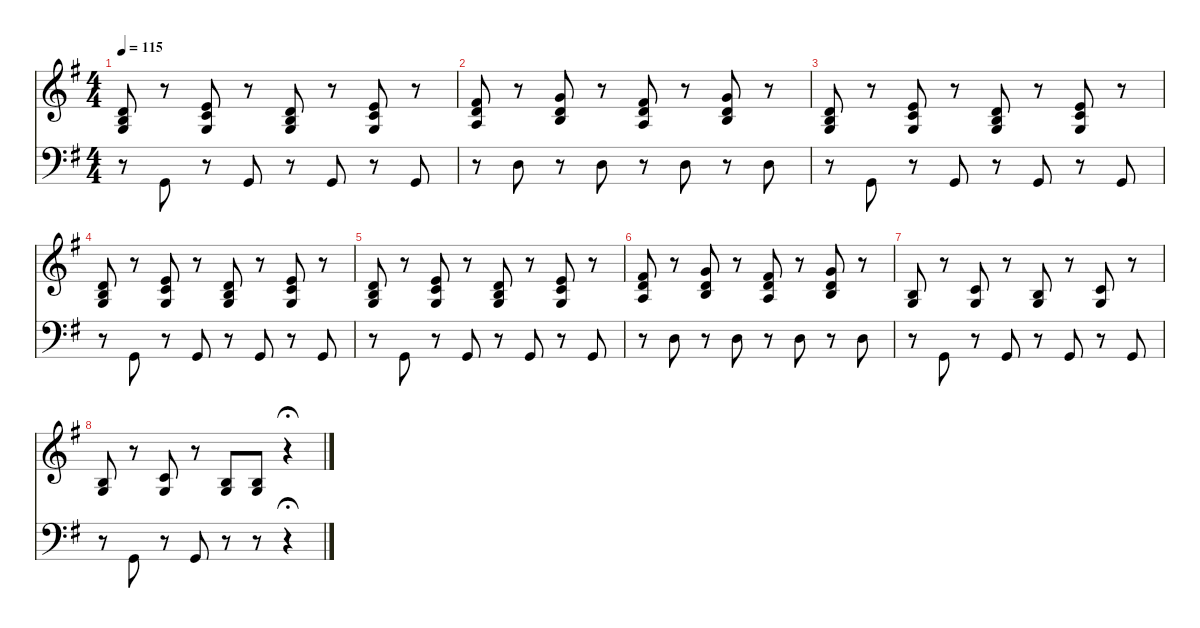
\defaultSystemsLayout 8
\hideDynamics
\bracketExtendMode nobrackets
\singleTrackTrackNamePolicy hidden
\multiTrackTrackNamePolicy hidden
\otherSystemsTrackNameOrientation horizontal
\track ("Piano" "pno.") {defaultSystemsLayout 8 instrument acousticgrandpiano}
\staff {score}
\tuning (E4 B3 G3 D3 A2 E2)
\ts (4 4)
\tempo 115
\clef g2
\ks g
(7.3{acc forcenatural} 0.2{acc forcenatural} 5.4{acc forcenatural}).8{dy f beam Up} r.8{beam Up} (0.1{acc forcenatural} 1.2{acc forcenatural} 0.3{acc forcenatural}).8{beam Up} r.8{beam Up} (7.3{acc forcenatural} 0.2{acc forcenatural} 5.4{acc forcenatural}).8{beam Up} r.8{beam Up} (0.1{acc forcenatural} 1.2{acc forcenatural} 0.3{acc forcenatural}).8{beam Up} r.8{beam Up} |
(2.1{acc #} 3.2{acc forcenatural} 2.3{acc forcenatural}).8{beam Up} r.8{beam Up} (12.3{acc forcenatural} 12.4{acc forcenatural} 0.2{acc forcenatural}).8{beam Up} r.8{beam Up} (7.2{acc #} 7.3{acc forcenatural} 7.4{acc forcenatural}).8{beam Up} r.8{beam Up} (12.3{acc forcenatural} 12.4{acc forcenatural} 0.2{acc forcenatural}).8{beam Up} r.8{beam Up} |
(7.3{acc forcenatural} 0.2{acc forcenatural} 5.4{acc forcenatural}).8{beam Up} r.8{beam Up} (0.1{acc forcenatural} 1.2{acc forcenatural} 0.3{acc forcenatural}).8{beam Up} r.8{beam Up} (7.3{acc forcenatural} 0.2{acc forcenatural} 5.4{acc forcenatural}).8{beam Up} r.8{beam Up} (0.1{acc forcenatural} 1.2{acc forcenatural} 0.3{acc forcenatural}).8{beam Up} r.8{beam Up} |
(7.3{acc forcenatural} 0.2{acc forcenatural} 5.4{acc forcenatural}).8{beam Up} r.8{beam Up} (0.1{acc forcenatural} 1.2{acc forcenatural} 0.3{acc forcenatural}).8{beam Up} r.8{beam Up} (7.3{acc forcenatural} 0.2{acc forcenatural} 5.4{acc forcenatural}).8{beam Up} r.8{beam Up} (0.1{acc forcenatural} 1.2{acc forcenatural} 0.3{acc forcenatural}).8{beam Up} r.8{beam Up} |
(7.3{acc forcenatural} 0.2{acc forcenatural} 5.4{acc forcenatural}).8{beam Up} r.8{beam Up} (0.1{acc forcenatural} 1.2{acc forcenatural} 0.3{acc forcenatural}).8{beam Up} r.8{beam Up} (7.3{acc forcenatural} 0.2{acc forcenatural} 5.4{acc forcenatural}).8{beam Up} r.8{beam Up} (0.1{acc forcenatural} 1.2{acc forcenatural} 0.3{acc forcenatural}).8{beam Up} r.8{beam Up} |
(2.1{acc #} 3.2{acc forcenatural} 2.3{acc forcenatural}).8{beam Up} r.8{beam Up} (12.3{acc forcenatural} 12.4{acc forcenatural} 0.2{acc forcenatural}).8{beam Up} r.8{beam Up} (7.2{acc #} 7.3{acc forcenatural} 7.4{acc forcenatural}).8{beam Up} r.8{beam Up} (12.3{acc forcenatural} 12.4{acc forcenatural} 0.2{acc forcenatural}).8{beam Up} r.8{beam Up} |
(0.2{acc forcenatural} 0.3{acc forcenatural}).8{beam Up} r.8{beam Up} (1.2{acc forcenatural} 0.3{acc forcenatural}).8{beam Up} r.8{beam Up} (0.2{acc forcenatural} 0.3{acc forcenatural}).8{beam Up} r.8{beam Up} (1.2{acc forcenatural} 0.3{acc forcenatural}).8{beam Up} r.8{beam Up} |
(0.2{acc forcenatural} 0.3{acc forcenatural}).8{beam Up} r.8{beam Up} (1.2{acc forcenatural} 0.3{acc forcenatural}).8{beam Up} r.8{beam Up} (0.2{acc forcenatural} 0.3{acc forcenatural}).8{beam Up} (0.2{acc forcenatural} 0.3{acc forcenatural}).8{beam Up} r.4{fermata (medium 1) beam Up}
\staff {score}
\tuning (G2 D2 A1 E1 B0)
\clef f4
\ottava regular
\simile none
\ks g
r.8{dy f beam Down} 0.1{acc forcenatural}.8{beam Up} r.8{beam Up} 0.1{acc forcenatural}.8{beam Up} r.8{beam Up} 0.1{acc forcenatural}.8{beam Up} r.8{beam Up} 0.1{acc forcenatural}.8{beam Up} |
r.8{beam Down} 17.3{acc forcenatural}.8{beam Down} r.8{beam Down} 17.3{acc forcenatural}.8{beam Down} r.8{beam Down} 17.3{acc forcenatural}.8{beam Down} r.8{beam Down} 17.3{acc forcenatural}.8{beam Down} |
r.8{beam Down} 0.1{acc forcenatural}.8{beam Up} r.8{beam Up} 0.1{acc forcenatural}.8{beam Up} r.8{beam Up} 0.1{acc forcenatural}.8{beam Up} r.8{beam Up} 0.1{acc forcenatural}.8{beam Up} |
r.8{beam Down} 0.1{acc forcenatural}.8{beam Up} r.8{beam Up} 0.1{acc forcenatural}.8{beam Up} r.8{beam Up} 0.1{acc forcenatural}.8{beam Up} r.8{beam Up} 0.1{acc forcenatural}.8{beam Up} |
r.8{beam Down} 0.1{acc forcenatural}.8{beam Up} r.8{beam Up} 0.1{acc forcenatural}.8{beam Up} r.8{beam Up} 0.1{acc forcenatural}.8{beam Up} r.8{beam Up} 0.1{acc forcenatural}.8{beam Up} |
r.8{beam Down} 17.3{acc forcenatural}.8{beam Down} r.8{beam Down} 17.3{acc forcenatural}.8{beam Down} r.8{beam Down} 17.3{acc forcenatural}.8{beam Down} r.8{beam Down} 17.3{acc forcenatural}.8{beam Down} |
r.8{beam Down} 0.1{acc forcenatural}.8{beam Up} r.8{beam Up} 0.1{acc forcenatural}.8{beam Up} r.8{beam Up} 0.1{acc forcenatural}.8{beam Up} r.8{beam Up} 0.1{acc forcenatural}.8{beam Up} |
r.8{beam Down} 0.1{acc forcenatural}.8{beam Up} r.8{beam Up} 0.1{acc forcenatural}.8{beam Up} r.8{beam Up} r.8{beam Up} r.4{fermata (medium 1) beam Up}
